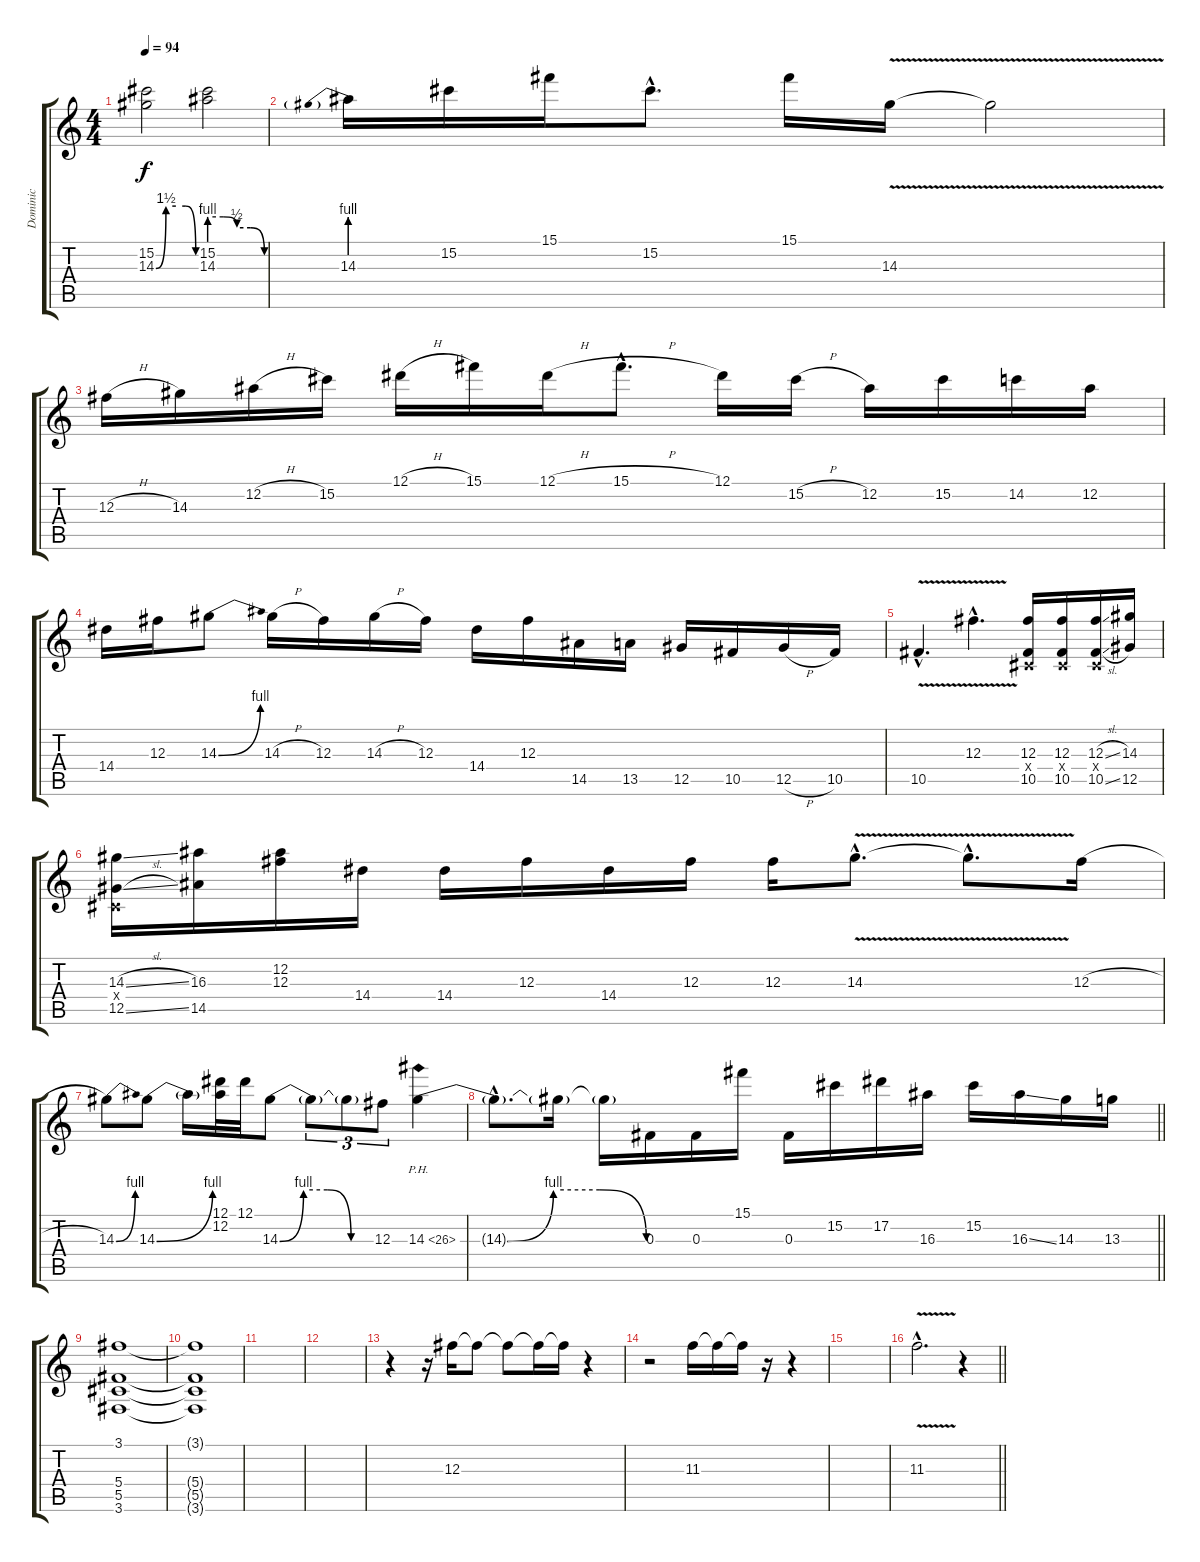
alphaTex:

\track ("Dominic" "Dominic") {instrument distortionguitar}
\staff {score tabs}
\tuning (Eb4 Bb3 Gb3 Db3 Ab2 Eb2) {hide}
\ts (4 4)
\tempo 94
\clef g2
\ks c
(15.2 14.3{be (custom 0 0 15 6 30 6 45 6 60 0)}).2{dy f} (15.2 14.3{be (custom 0 4 15 4 30 2 45 2 60 0)}).2 |
14.3{be (prebend 0 4 60 4)}.16 15.2.16 15.1.16 15.2{hac}.8{d} 15.1.16 14.3{v}.16 14.3{t}.2 |
12.3{h}.16 14.3.16 12.2{h}.16 15.2.16 12.1{h}.16 15.1.16 12.1{h}.16 15.1{h hac}.8{d} 12.1.16 15.2{h}.16 12.2.16 15.2.16 14.2.16 12.2.16 |
14.4.16 12.3.16 14.3{be (bend 0 0 60 4)}.8 14.3{h}.16 12.3.16 14.3{h}.16 12.3.16 14.4.16 12.3.16 14.5.16 13.5.16 12.5.16 10.5.16 12.5{h}.16 10.5.16 |
10.5{v hac}.4{d} 12.3{v hac}.4{d} (12.3 0.4{x} 10.5).16 (12.3 0.4{x} 10.5).16 (12.3{sl} 0.4{x} 10.5{sl}).16 (14.3 12.5).16 |
(14.3{sl} 0.4{x} 12.5{sl}).16 (16.3 14.5).16 (12.2 12.3).16 14.4.16 14.4.16 12.3.16 14.4.16 12.3.16 12.3.16 14.3{v hac}.8{d} 14.3{hac t}.8{d} 12.3{h}.16 |
14.3{be (bend 0 0 60 4)}.8 14.3{be (bend 0 0 60 4)}.8 14.3{t}.16 (12.1 12.2).32 12.1.32 14.3{be (custom 0 0 15 4 30 4 45 0 60 0)}.8 14.3{t}.8{tu (3 2)} 14.3{t}.8{tu (3 2)} 12.3.8{tu (3 2)} 14.3{be (custom 0 0 15 0 30 4 45 4 60 0) ph 12}.4 |
\barLineRight lightlight
14.3{hac t}.8{d} 14.3{t}.16 14.3{t}.16 0.3.16 0.3.16 15.1.16 0.3.16 15.2.16 17.2.16 16.3.16 15.2.16 16.3{ss}.16 14.3.16 13.3.16 |
(3.1 5.4 5.5 3.6).1 |
(3.1{t} 5.4{t} 5.5{t} 3.6{t}).1 |
|
|
r.4 r.16 12.3.16 12.3{t}.8 12.3{t}.8 12.3{t}.16 12.3{t}.16 r.4 |
r.2 11.3.16 11.3{t}.16 11.3{t}.16 r.16 r.4 |
|
\barLineRight lightlight
11.3{v hac}.2{d} r.4
